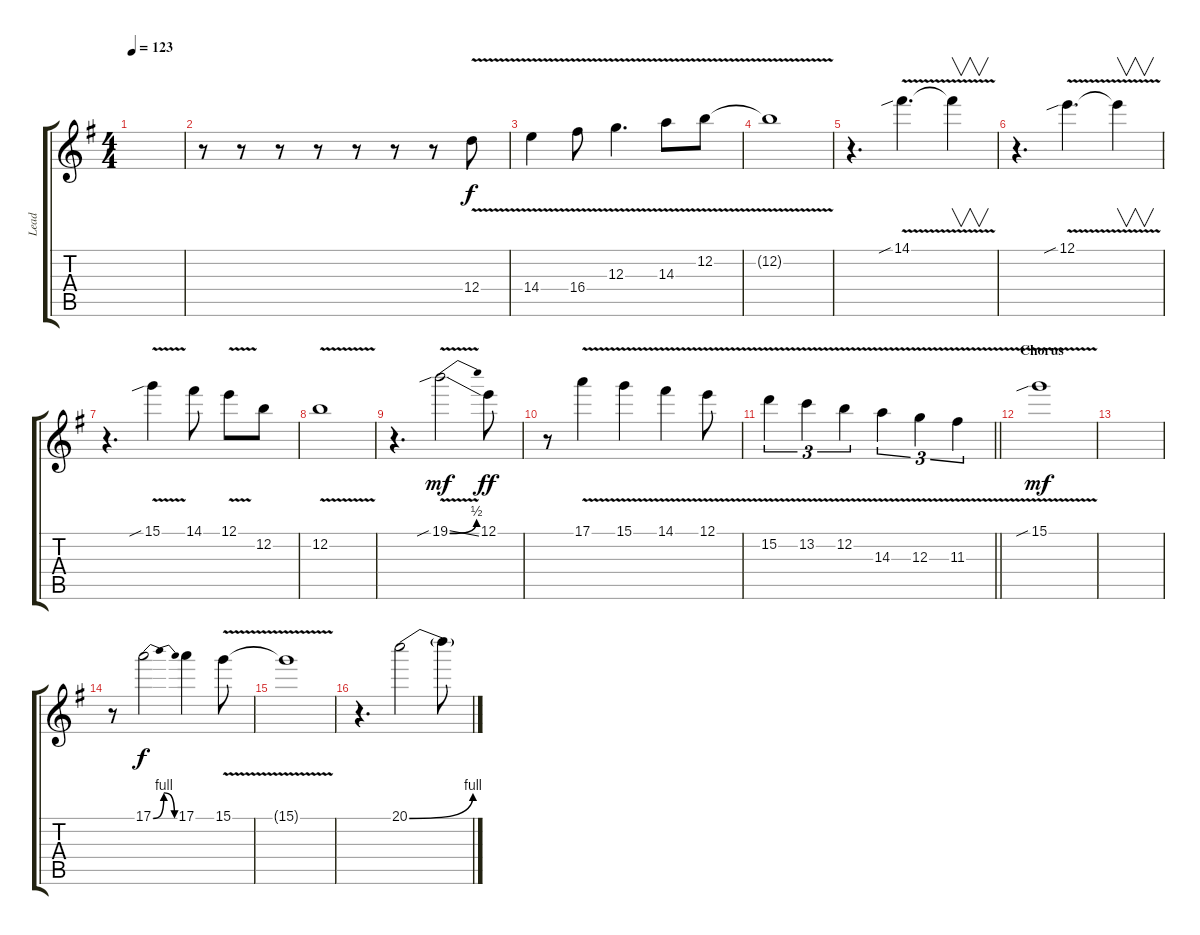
\track ("Lead" "Lead") {instrument overdrivenguitar}
\staff {score tabs}
\tuning (E4 B3 G3 D3 A2 E2) {hide}
\ts (4 4)
\tempo 123
\clef g2
\ks g
|
r.8 r.8 r.8 r.8 r.8 r.8 r.8 12.4{v}.8 |
14.4{v}.4 16.4{v}.8 12.3{v}.4{d} 14.3{v}.8 12.2{v}.8 |
12.2{t}.1 |
r.4{d} 14.1{v sib}.4{d} 14.1{t}.4{v} |
r.4{d} 12.1{v sib}.4{d} 12.1{t}.4{v} |
r.4{d} 15.1{v sib}.4 14.1.8 12.1{v}.8 12.2.8 |
12.2{v}.1 |
r.4{d} 19.1{be (bend 0 0 60 2) v sib ss}.2{dy mf} 12.1.8{dy ff} |
r.8 17.1{v}.4 15.1{v}.4 14.1{v}.4 12.1{v}.8 |
\barLineRight lightlight
15.2{v}.4{tu (3 2)} 13.2{v}.4{tu (3 2)} 12.2{v}.4{tu (3 2)} 14.3{v}.4{tu (3 2)} 12.3{v}.4{tu (3 2)} 11.3{v}.4{tu (3 2)} |
\section ("" "Chorus")
15.1{v sib}.1{dy mf} |
|
r.8 17.1{be (bendrelease 0 0 10 4 50 4 60 0)}.2{dy f} 17.1.4 15.1{v}.8 |
15.1{t}.1 |
r.4{d} 20.1{be (bend 0 0 60 4)}.2 20.1{t}.8
